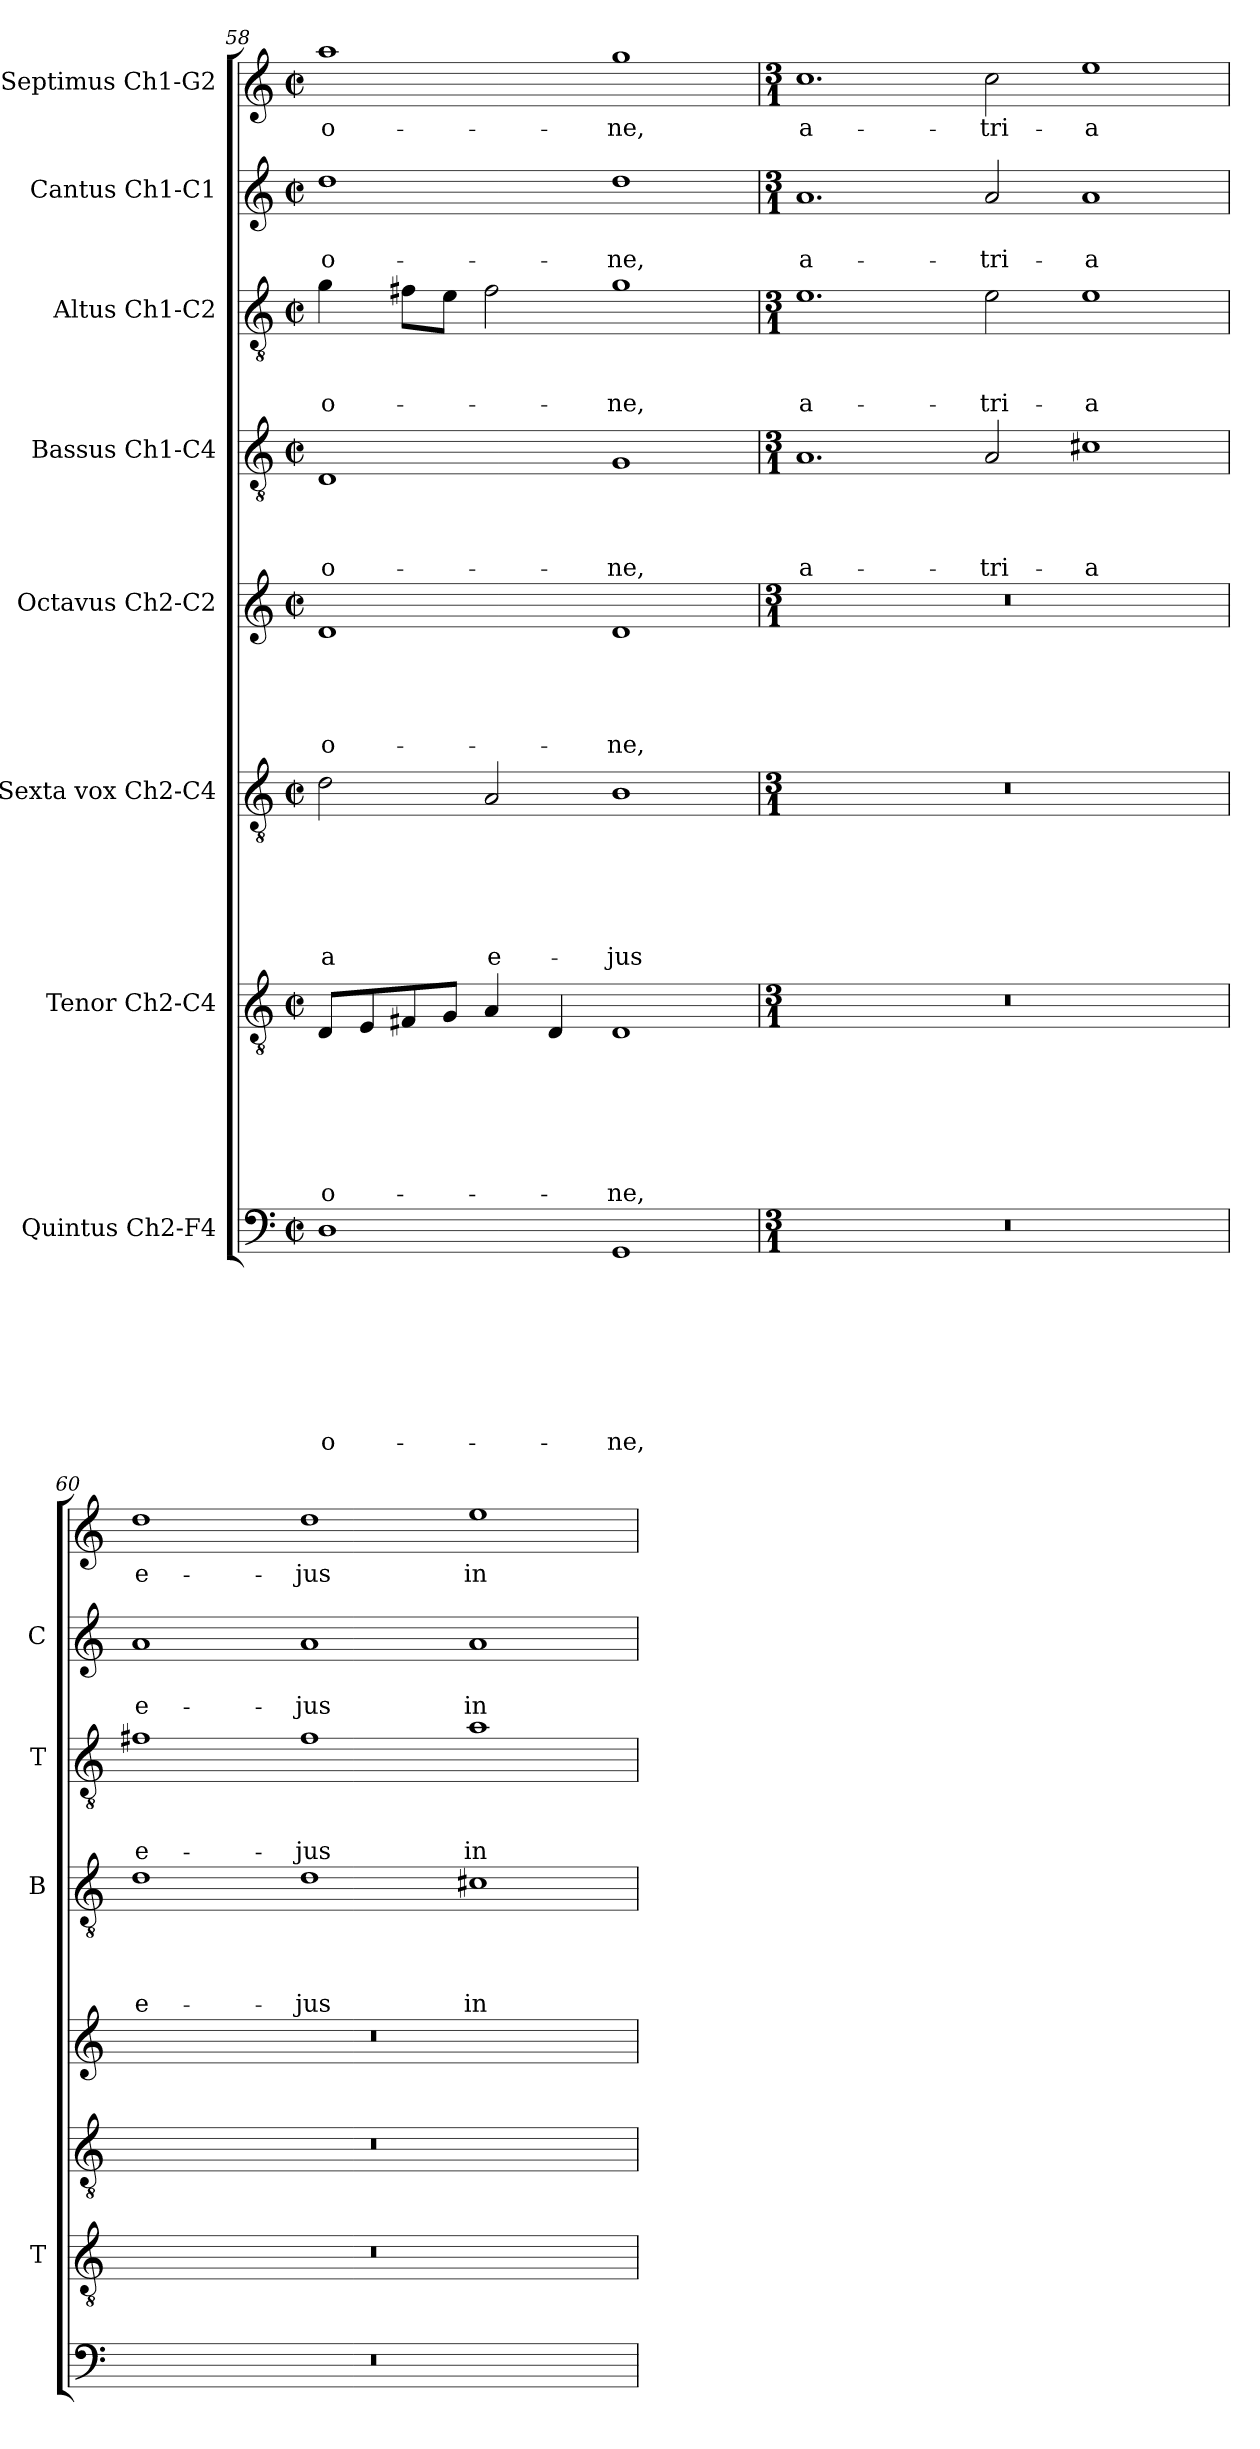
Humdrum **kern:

**kern	**text	**text	**text	**text	**text	**text	**text	**text	**kern	**text	**text	**text	**text	**text	**text	**text	**kern	**text	**text	**text	**text	**text	**text	**kern	**text	**text	**text	**text	**text	**kern	**text	**text	**text	**text	**kern	**text	**text	**text	**kern	**text	**text	**kern	**text
*part8	*part8	*part8	*part8	*part8	*part8	*part8	*part8	*part8	*part7	*part7	*part7	*part7	*part7	*part7	*part7	*part7	*part6	*part6	*part6	*part6	*part6	*part6	*part6	*part5	*part5	*part5	*part5	*part5	*part5	*part4	*part4	*part4	*part4	*part4	*part3	*part3	*part3	*part3	*part2	*part2	*part2	*part1	*part1
*staff8	*staff8	*staff8	*staff8	*staff8	*staff8	*staff8	*staff8	*staff8	*staff7	*staff7	*staff7	*staff7	*staff7	*staff7	*staff7	*staff7	*staff6	*staff6	*staff6	*staff6	*staff6	*staff6	*staff6	*staff5	*staff5	*staff5	*staff5	*staff5	*staff5	*staff4	*staff4	*staff4	*staff4	*staff4	*staff3	*staff3	*staff3	*staff3	*staff2	*staff2	*staff2	*staff1	*staff1
*I"Quintus Ch2-F4	*	*	*	*	*	*	*	*	*I"Tenor Ch2-C4	*	*	*	*	*	*	*	*I"Sexta vox  Ch2-C4	*	*	*	*	*	*	*I"Octavus Ch2-C2	*	*	*	*	*	*I"Bassus  Ch1-C4	*	*	*	*	*I"Altus Ch1-C2	*	*	*	*I"Cantus Ch1-C1	*	*	*I"Septimus Ch1-G2	*
*	*	*	*	*	*	*	*	*	*I'T	*	*	*	*	*	*	*	*	*	*	*	*	*	*	*	*	*	*	*	*	*I'B	*	*	*	*	*I'T	*	*	*	*I'C	*	*	*	*
*clefF4	*	*	*	*	*	*	*	*	*clefGv2	*	*	*	*	*	*	*	*clefGv2	*	*	*	*	*	*	*clefG2	*	*	*	*	*	*clefGv2	*	*	*	*	*clefGv2	*	*	*	*clefG2	*	*	*clefG2	*
*k[]	*	*	*	*	*	*	*	*	*k[]	*	*	*	*	*	*	*	*k[]	*	*	*	*	*	*	*k[]	*	*	*	*	*	*k[]	*	*	*	*	*k[]	*	*	*	*k[]	*	*	*k[]	*
*C:	*	*	*	*	*	*	*	*	*C:	*	*	*	*	*	*	*	*C:	*	*	*	*	*	*	*C:	*	*	*	*	*	*C:	*	*	*	*	*C:	*	*	*	*C:	*	*	*C:	*
*M2/2	*	*	*	*	*	*	*	*	*M2/2	*	*	*	*	*	*	*	*M2/2	*	*	*	*	*	*	*M2/2	*	*	*	*	*	*M2/2	*	*	*	*	*M2/2	*	*	*	*M2/2	*	*	*M2/2	*
*met(c|)	*	*	*	*	*	*	*	*	*met(c|)	*	*	*	*	*	*	*	*met(c|)	*	*	*	*	*	*	*met(c|)	*	*	*	*	*	*met(c|)	*	*	*	*	*met(c|)	*	*	*	*met(c|)	*	*	*met(c|)	*
=58	=58	=58	=58	=58	=58	=58	=58	=58	=58	=58	=58	=58	=58	=58	=58	=58	=58	=58	=58	=58	=58	=58	=58	=58	=58	=58	=58	=58	=58	=58	=58	=58	=58	=58	=58	=58	=58	=58	=58	=58	=58	=58	=58
!	!	!	!	!	!	!	!	!LO:LY:b	!	!	!	!	!	!	!	!LO:LY:b	!	!	!	!	!	!	!LO:LY:b	!	!	!	!	!	!LO:LY:b	!	!	!	!	!LO:LY:b	!	!	!	!LO:LY:b	!	!	!LO:LY:b	!	!LO:LY:b
1D	.	.	.	.	.	.	.	-o-	8D/L	.	.	.	.	.	.	-o-	2d\	.	.	.	.	.	-a	1d	.	.	.	.	-o-	1D	.	.	.	-o-	4g\	.	.	-o-	1dd	.	-o-	1aa	-o-
.	.	.	.	.	.	.	.	.	8E/	.	.	.	.	.	.	.	.	.	.	.	.	.	.	.	.	.	.	.	.	.	.	.	.	.	.	.	.	.	.	.	.	.	.
.	.	.	.	.	.	.	.	.	8F#X/	.	.	.	.	.	.	.	.	.	.	.	.	.	.	.	.	.	.	.	.	.	.	.	.	.	8f#\L	.	.	.	.	.	.	.	.
.	.	.	.	.	.	.	.	.	8G/J	.	.	.	.	.	.	.	.	.	.	.	.	.	.	.	.	.	.	.	.	.	.	.	.	.	8e\J	.	.	.	.	.	.	.	.
!	!	!	!	!	!	!	!	!	!	!	!	!	!	!	!	!	!	!	!	!	!	!	!LO:LY:b	!	!	!	!	!	!	!	!	!	!	!	!	!	!	!	!	!	!	!	!
.	.	.	.	.	.	.	.	.	4A/	.	.	.	.	.	.	.	2A/	.	.	.	.	.	e-	.	.	.	.	.	.	.	.	.	.	.	2f#\	.	.	.	.	.	.	.	.
.	.	.	.	.	.	.	.	.	4D/	.	.	.	.	.	.	.	.	.	.	.	.	.	.	.	.	.	.	.	.	.	.	.	.	.	.	.	.	.	.	.	.	.	.
!	!	!	!	!	!	!	!	!LO:LY:b	!	!	!	!	!	!	!	!LO:LY:b	!	!	!	!	!	!	!LO:LY:b	!	!	!	!	!	!LO:LY:b	!	!	!	!	!LO:LY:b	!	!	!	!LO:LY:b	!	!	!LO:LY:b	!	!LO:LY:b
1GG	.	.	.	.	.	.	.	-ne,	1D	.	.	.	.	.	.	-ne,	1B	.	.	.	.	.	-jus	1d	.	.	.	.	-ne,	1G	.	.	.	-ne,	1g	.	.	-ne,	1dd	.	-ne,	1gg	-ne,
!!LO:PB:g=z
=59	=59	=59	=59	=59	=59	=59	=59	=59	=59	=59	=59	=59	=59	=59	=59	=59	=59	=59	=59	=59	=59	=59	=59	=59	=59	=59	=59	=59	=59	=59	=59	=59	=59	=59	=59	=59	=59	=59	=59	=59	=59	=59	=59
*M3/1	*	*	*	*	*	*	*	*	*M3/1	*	*	*	*	*	*	*	*M3/1	*	*	*	*	*	*	*M3/1	*	*	*	*	*	*M3/1	*	*	*	*	*M3/1	*	*	*	*M3/1	*	*	*M3/1	*
!	!	!	!	!	!	!	!	!	!	!	!	!	!	!	!	!	!	!	!	!	!	!	!	!	!	!	!	!	!	!	!	!	!	!LO:LY:b	!	!	!	!LO:LY:b	!	!	!LO:LY:b	!	!LO:LY:b
0.r	.	.	.	.	.	.	.	.	0.r	.	.	.	.	.	.	.	0.r	.	.	.	.	.	.	0.r	.	.	.	.	.	1.A	.	.	.	a-	1.e	.	.	a-	1.a	.	a-	1.cc	a-
!	!	!	!	!	!	!	!	!	!	!	!	!	!	!	!	!	!	!	!	!	!	!	!	!	!	!	!	!	!	!	!	!	!	!LO:LY:b	!	!	!	!LO:LY:b	!	!	!LO:LY:b	!	!LO:LY:b
.	.	.	.	.	.	.	.	.	.	.	.	.	.	.	.	.	.	.	.	.	.	.	.	.	.	.	.	.	.	2A/	.	.	.	-tri-	2e\	.	.	-tri-	2a/	.	-tri-	2cc\	-tri-
!	!	!	!	!	!	!	!	!	!	!	!	!	!	!	!	!	!	!	!	!	!	!	!	!	!	!	!	!	!	!	!	!	!	!LO:LY:b	!	!	!	!LO:LY:b	!	!	!LO:LY:b	!	!LO:LY:b
.	.	.	.	.	.	.	.	.	.	.	.	.	.	.	.	.	.	.	.	.	.	.	.	.	.	.	.	.	.	1c#X	.	.	.	-a	1e	.	.	-a	1a	.	-a	1ee	-a
=60	=60	=60	=60	=60	=60	=60	=60	=60	=60	=60	=60	=60	=60	=60	=60	=60	=60	=60	=60	=60	=60	=60	=60	=60	=60	=60	=60	=60	=60	=60	=60	=60	=60	=60	=60	=60	=60	=60	=60	=60	=60	=60	=60
!	!	!	!	!	!	!	!	!	!	!	!	!	!	!	!	!	!	!	!	!	!	!	!	!	!	!	!	!	!	!	!	!	!	!LO:LY:b	!	!	!	!LO:LY:b	!	!	!LO:LY:b	!	!LO:LY:b
0.r	.	.	.	.	.	.	.	.	0.r	.	.	.	.	.	.	.	0.r	.	.	.	.	.	.	0.r	.	.	.	.	.	1d	.	.	.	e-	1f#X	.	.	e-	1a	.	e-	1dd	e-
!	!	!	!	!	!	!	!	!	!	!	!	!	!	!	!	!	!	!	!	!	!	!	!	!	!	!	!	!	!	!	!	!	!	!LO:LY:b	!	!	!	!LO:LY:b	!	!	!LO:LY:b	!	!LO:LY:b
.	.	.	.	.	.	.	.	.	.	.	.	.	.	.	.	.	.	.	.	.	.	.	.	.	.	.	.	.	.	1d	.	.	.	-jus	1f#	.	.	-jus	1a	.	-jus	1dd	-jus
!	!	!	!	!	!	!	!	!	!	!	!	!	!	!	!	!	!	!	!	!	!	!	!	!	!	!	!	!	!	!	!	!	!	!LO:LY:b	!	!	!	!LO:LY:b	!	!	!LO:LY:b	!	!LO:LY:b
.	.	.	.	.	.	.	.	.	.	.	.	.	.	.	.	.	.	.	.	.	.	.	.	.	.	.	.	.	.	1c#X	.	.	.	in	1a	.	.	in	1a	.	in	1ee	in
=	=	=	=	=	=	=	=	=	=	=	=	=	=	=	=	=	=	=	=	=	=	=	=	=	=	=	=	=	=	=	=	=	=	=	=	=	=	=	=	=	=	=	=
*-	*-	*-	*-	*-	*-	*-	*-	*-	*-	*-	*-	*-	*-	*-	*-	*-	*-	*-	*-	*-	*-	*-	*-	*-	*-	*-	*-	*-	*-	*-	*-	*-	*-	*-	*-	*-	*-	*-	*-	*-	*-	*-	*-
